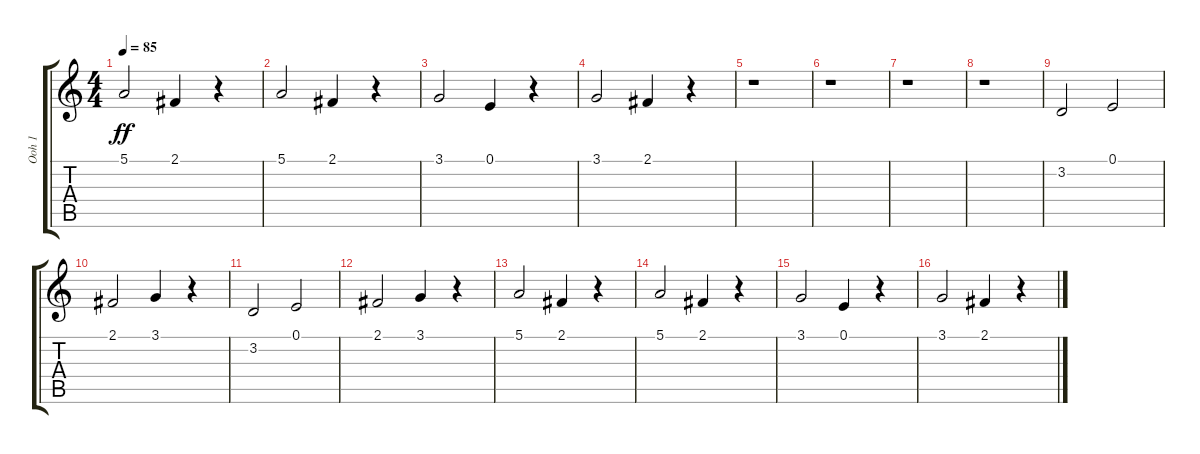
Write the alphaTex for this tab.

\track ("Ooh 1" "Ooh 1") {instrument voiceoohs}
\staff {score tabs}
\tuning (E4 B3 G3 D3 A2 E2) {hide}
\ts (4 4)
\tempo 85
\clef g2
\ks c
5.1.2{dy ff} 2.1.4 r.4 |
5.1.2 2.1.4 r.4 |
3.1.2 0.1.4 r.4 |
3.1.2 2.1.4 r.4 |
r.1 |
r.1 |
r.1 |
r.1 |
3.2.2 0.1.2 |
2.1.2 3.1.4 r.4 |
3.2.2 0.1.2 |
2.1.2 3.1.4 r.4 |
5.1.2 2.1.4 r.4 |
5.1.2 2.1.4 r.4 |
3.1.2 0.1.4 r.4 |
3.1.2 2.1.4 r.4
